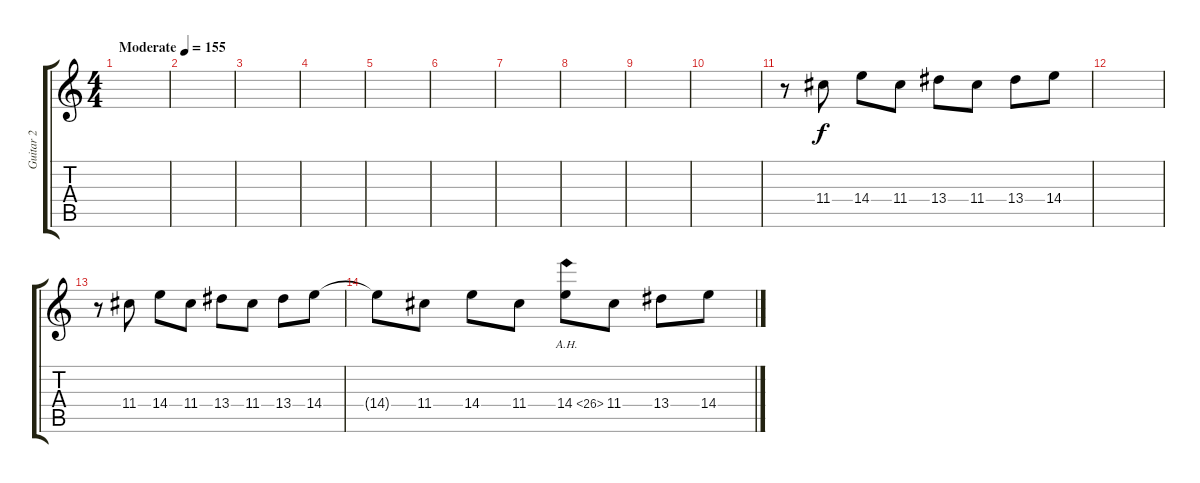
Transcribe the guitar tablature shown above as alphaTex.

\track ("Guitar 2" "Guitar 2") {instrument overdrivenguitar}
\staff {score tabs}
\tuning (E4 B3 G3 D3 A2 E2) {hide}
\ts (4 4)
\tempo (155 "Moderate")
\clef g2
\ks c
|
|
|
|
|
|
|
|
|
|
r.8 11.4.8 14.4.8 11.4.8 13.4.8 11.4.8 13.4.8 14.4.8 |
|
r.8{balance 15} 11.4.8 14.4.8 11.4.8 13.4.8 11.4.8 13.4.8 14.4.8 |
14.4{t}.8 11.4.8 14.4.8 11.4.8 14.4{ah 12}.8 11.4.8 13.4.8 14.4.8
